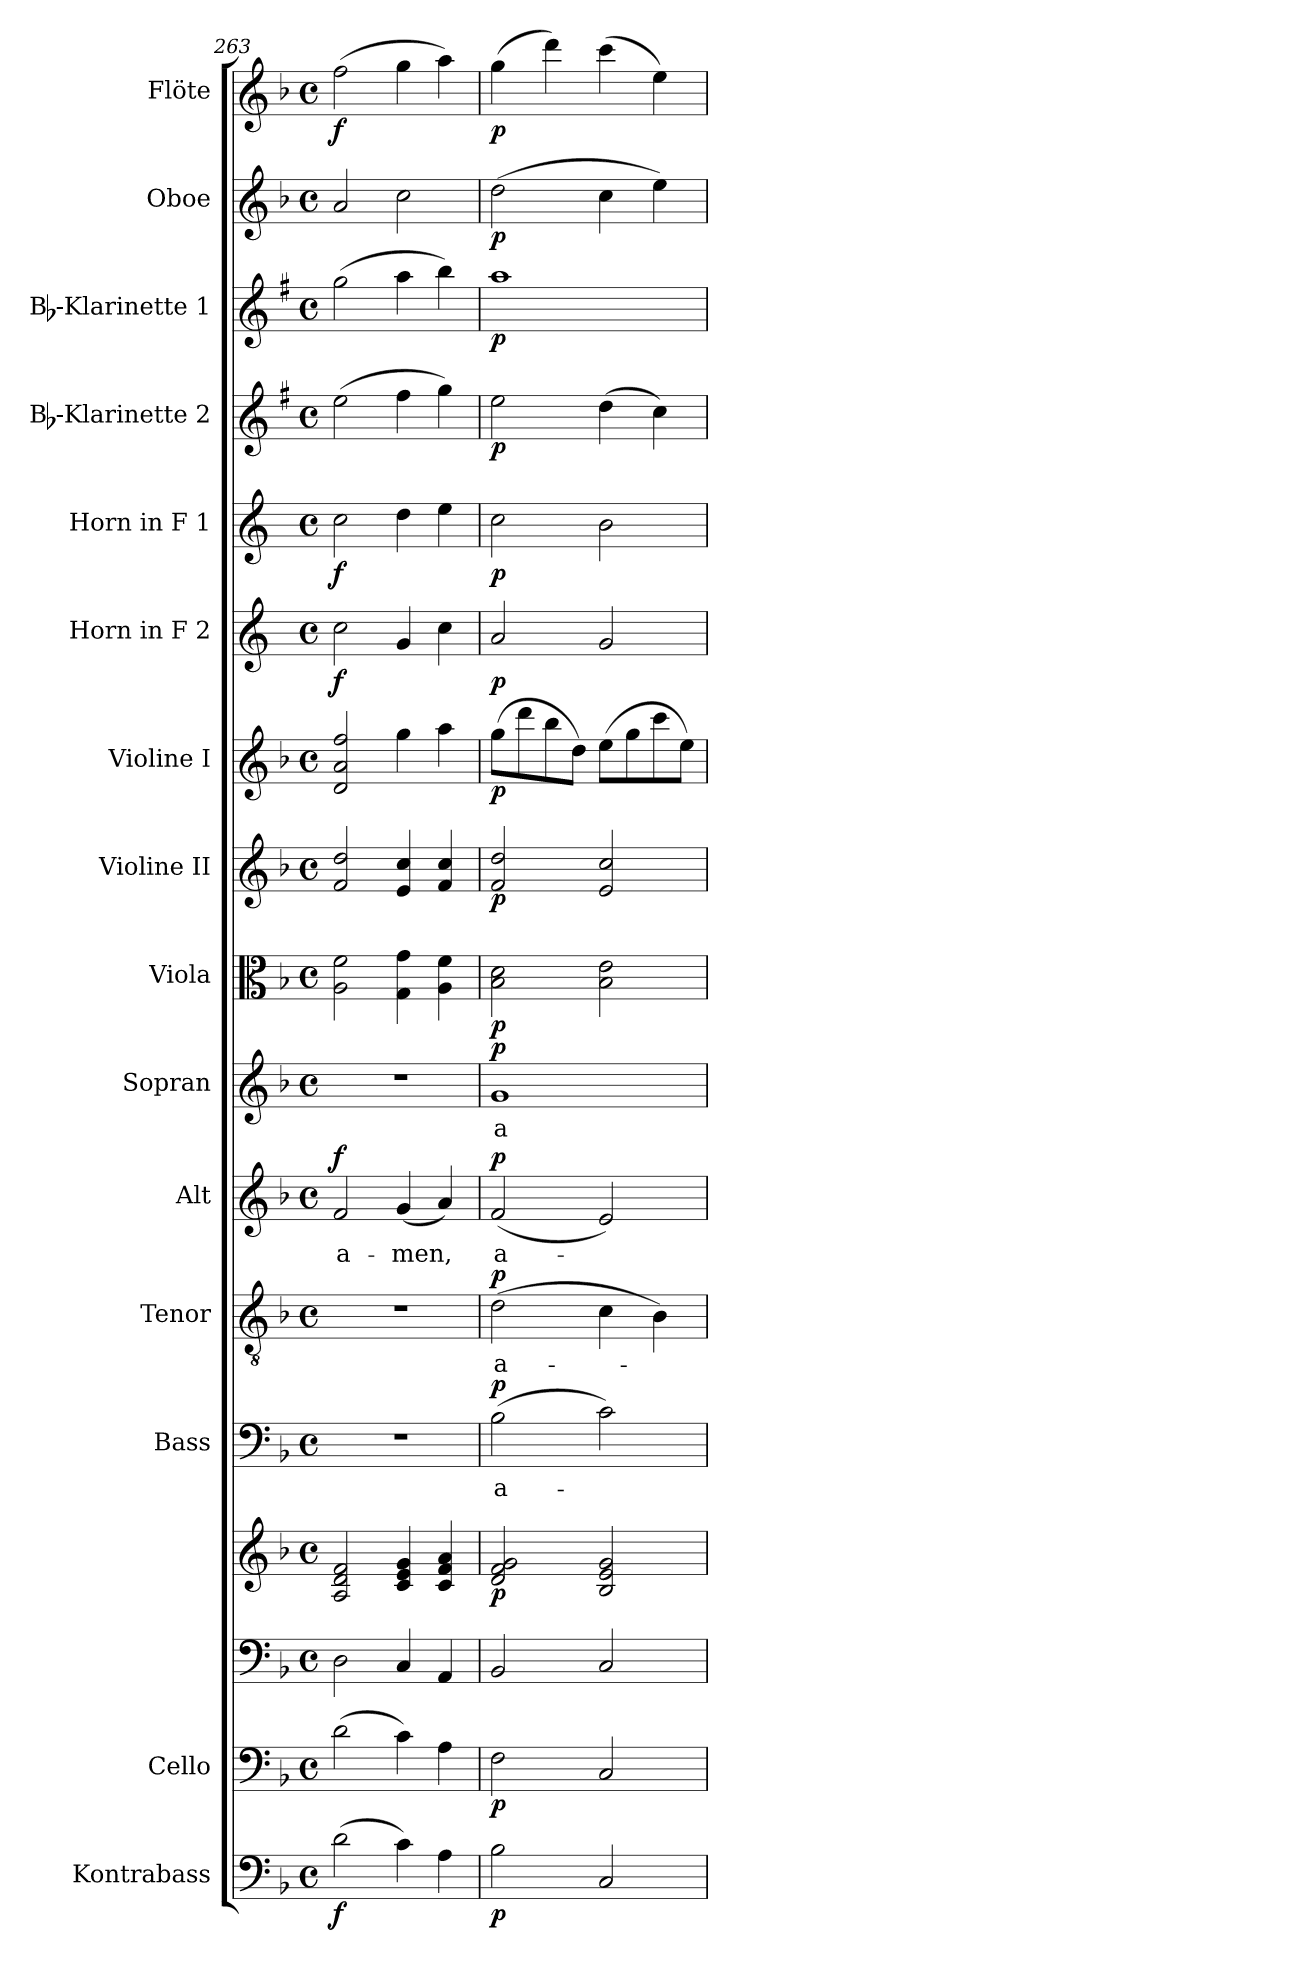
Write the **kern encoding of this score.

**kern	**dynam	**kern	**dynam	**kern	**kern	**dynam	**kern	**text	**dynam	**kern	**text	**dynam	**kern	**text	**dynam	**kern	**text	**dynam	**kern	**dynam	**kern	**dynam	**kern	**dynam	**kern	**dynam	**kern	**dynam	**kern	**dynam	**kern	**dynam	**kern	**dynam	**kern	**dynam
*part16	*part16	*part15	*part15	*part14	*part14	*part14	*part13	*part13	*part13	*part12	*part12	*part12	*part11	*part11	*part11	*part10	*part10	*part10	*part9	*part9	*part8	*part8	*part7	*part7	*part6	*part6	*part5	*part5	*part4	*part4	*part3	*part3	*part2	*part2	*part1	*part1
*staff17	*staff17	*staff16	*staff16	*staff15	*staff14	*staff14/15	*staff13	*staff13	*staff13	*staff12	*staff12	*staff12	*staff11	*staff11	*staff11	*staff10	*staff10	*staff10	*staff9	*staff9	*staff8	*staff8	*staff7	*staff7	*staff6	*staff6	*staff5	*staff5	*staff4	*staff4	*staff3	*staff3	*staff2	*staff2	*staff1	*staff1
*I"Kontrabass	*	*I"Cello	*	*	*	*	*I"Bass	*	*	*I"Tenor	*	*	*I"Alt	*	*	*I"Sopran	*	*	*I"Viola	*	*I"Violine II	*	*I"Violine I	*	*I"Horn in F 2	*	*I"Horn in F 1	*	*I"Bb-Klarinette 2	*	*I"Bb-Klarinette 1	*	*I"Oboe	*	*I"Flöte	*
*I'Kb.	*	*	*	*	*	*	*I'B.	*	*	*I'T.	*	*	*I'A.	*	*	*I'S.	*	*	*I'Vla.	*	*I'Vl. II	*	*I'Vl. I	*	*	*	*	*	*I'Bb Kl. 2	*	*I'Bb Kl. 1	*	*I'Ob.	*	*I'Fl.	*
*clefF4	*	*clefF4	*	*clefF4	*clefG2	*	*clefF4	*	*	*clefGv2	*	*	*clefG2	*	*	*clefG2	*	*	*clefC3	*	*clefG2	*	*clefG2	*	*clefG2	*	*clefG2	*	*clefG2	*	*clefG2	*	*clefG2	*	*clefG2	*
*ITrd7c12	*	*	*	*	*	*	*	*	*	*	*	*	*	*	*	*	*	*	*	*	*	*	*	*	*ITrd4c7	*	*ITrd4c7	*	*ITrd1c2	*	*ITrd1c2	*	*	*	*	*
*k[b-]	*	*k[b-]	*	*k[b-]	*k[b-]	*	*k[b-]	*	*	*k[b-]	*	*	*k[b-]	*	*	*k[b-]	*	*	*k[b-]	*	*k[b-]	*	*k[b-]	*	*k[b-]	*	*k[b-]	*	*k[b-]	*	*k[b-]	*	*k[b-]	*	*k[b-]	*
*F:	*	*F:	*	*F:	*F:	*	*F:	*	*	*F:	*	*	*F:	*	*	*F:	*	*	*F:	*	*F:	*	*F:	*	*F:	*	*F:	*	*F:	*	*F:	*	*F:	*	*F:	*
*M4/4	*	*M4/4	*	*M4/4	*M4/4	*	*M4/4	*	*	*M4/4	*	*	*M4/4	*	*	*M4/4	*	*	*M4/4	*	*M4/4	*	*M4/4	*	*M4/4	*	*M4/4	*	*M4/4	*	*M4/4	*	*M4/4	*	*M4/4	*
*met(c)	*	*met(c)	*	*met(c)	*met(c)	*	*met(c)	*	*	*met(c)	*	*	*met(c)	*	*	*met(c)	*	*	*met(c)	*	*met(c)	*	*met(c)	*	*met(c)	*	*met(c)	*	*met(c)	*	*met(c)	*	*met(c)	*	*met(c)	*
=263	=263	=263	=263	=263	=263	=263	=263	=263	=263	=263	=263	=263	=263	=263	=263	=263	=263	=263	=263	=263	=263	=263	=263	=263	=263	=263	=263	=263	=263	=263	=263	=263	=263	=263	=263	=263
!	!LO:DY:b	!	!	!	!	!	!	!	!	!	!	!	!	!LO:LY:b	!LO:DY:a	!	!	!	!	!	!	!	!	!	!	!LO:DY:b	!	!LO:DY:b	!	!	!	!	!	!	!	!LO:DY:b
(>2D\	f	(>2d\	.	2D\	2A/ 2d/ 2f/	.	1r	.	.	1r	.	.	2f/	a-	f	1r	.	.	2A\ 2f\	.	2f/ 2dd/	.	2d/ 2a/ 2ff/	.	2f\	f	2f\	f	(>2dd\	.	(>2ff\	.	2a/	.	(>2ff\	f
!	!	!	!	!	!	!	!	!	!	!	!	!	!	!LO:LY:b	!	!	!	!	!	!	!	!	!	!	!	!	!	!	!	!	!	!	!	!	!	!
4C\)	.	4c\)	.	4C/	4c/ 4e/ 4g/	.	.	.	.	.	.	.	(<4g/	-men,	.	.	.	.	4G\ 4g\	.	4e/ 4cc/	.	4gg\	.	4c/	.	4g\	.	4ee\	.	4gg\	.	2cc\	.	4gg\	.
4AA\	.	4A\	.	4AA/	4c/ 4f/ 4a/	.	.	.	.	.	.	.	4a/)	.	.	.	.	.	4A\ 4f\	.	4f/ 4cc/	.	4aa\	.	4f\	.	4a\	.	4ff\)	.	4aa\)	.	.	.	4aa\)	.
=264	=264	=264	=264	=264	=264	=264	=264	=264	=264	=264	=264	=264	=264	=264	=264	=264	=264	=264	=264	=264	=264	=264	=264	=264	=264	=264	=264	=264	=264	=264	=264	=264	=264	=264	=264	=264
!	!LO:DY:b	!	!LO:DY:b	!	!	!LO:DY:b	!	!LO:LY:b	!LO:DY:a	!	!LO:LY:b	!LO:DY:a	!	!LO:LY:b	!LO:DY:a	!	!LO:LY:b	!LO:DY:a	!	!LO:DY:b	!	!LO:DY:b	!	!LO:DY:b	!	!LO:DY:b	!	!LO:DY:b	!	!LO:DY:b	!	!LO:DY:b	!	!LO:DY:b	!	!LO:DY:b
2BB-\	p	2F\	p	2BB-/	2d/ 2f/ 2g/	p	(>2B-\	a-	p	(>2d\	a-	p	(<2f/	a-	p	1g	a-	p	2B-\ 2d\	p	2f/ 2dd/	p	(>8gg\L	p	2d/	p	2f\	p	2dd\	p	1gg	p	(>2dd\	p	(>4gg\	p
.	.	.	.	.	.	.	.	.	.	.	.	.	.	.	.	.	.	.	.	.	.	.	8ddd\	.	.	.	.	.	.	.	.	.	.	.	.	.
.	.	.	.	.	.	.	.	.	.	.	.	.	.	.	.	.	.	.	.	.	.	.	8bb-\	.	.	.	.	.	.	.	.	.	.	.	4ddd\)	.
.	.	.	.	.	.	.	.	.	.	.	.	.	.	.	.	.	.	.	.	.	.	.	8dd\J)	.	.	.	.	.	.	.	.	.	.	.	.	.
2CC/	.	2C/	.	2C/	2B-/ 2e/ 2g/	.	2c\)	.	.	4c\	.	.	2e/)	.	.	.	.	.	2B-\ 2e\	.	2e/ 2cc/	.	(>8ee\L	.	2c/	.	2e\	.	(>4cc\	.	.	.	4cc\	.	(>4ccc\	.
.	.	.	.	.	.	.	.	.	.	.	.	.	.	.	.	.	.	.	.	.	.	.	8gg\	.	.	.	.	.	.	.	.	.	.	.	.	.
.	.	.	.	.	.	.	.	.	.	4B-\)	.	.	.	.	.	.	.	.	.	.	.	.	8ccc\	.	.	.	.	.	4b-\)	.	.	.	4ee\)	.	4ee\)	.
.	.	.	.	.	.	.	.	.	.	.	.	.	.	.	.	.	.	.	.	.	.	.	8ee\J)	.	.	.	.	.	.	.	.	.	.	.	.	.
=	=	=	=	=	=	=	=	=	=	=	=	=	=	=	=	=	=	=	=	=	=	=	=	=	=	=	=	=	=	=	=	=	=	=	=	=
*-	*-	*-	*-	*-	*-	*-	*-	*-	*-	*-	*-	*-	*-	*-	*-	*-	*-	*-	*-	*-	*-	*-	*-	*-	*-	*-	*-	*-	*-	*-	*-	*-	*-	*-	*-	*-
